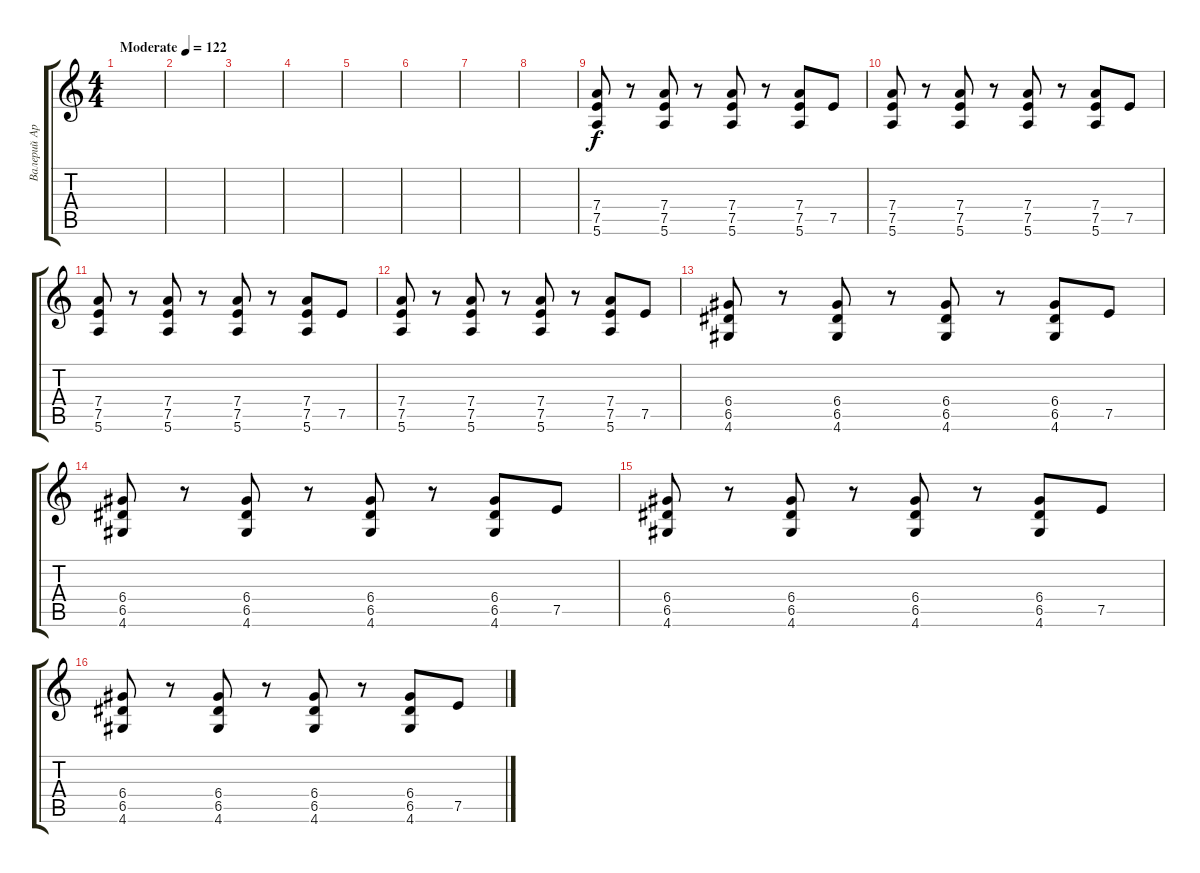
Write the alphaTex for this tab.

\track ("Валерий Аркадин" "Валерий Ар") {instrument distortionguitar}
\staff {score tabs}
\tuning (E4 B3 G3 D3 A2 E2) {hide}
\ts (4 4)
\tempo (122 "Moderate")
\clef g2
\ks c
|
|
|
|
|
|
|
|
(7.4 7.5 5.6).8 r.8 (7.4 7.5 5.6).8 r.8 (7.4 7.5 5.6).8 r.8 (7.4 7.5 5.6).8 7.5.8 |
(7.4 7.5 5.6).8 r.8 (7.4 7.5 5.6).8 r.8 (7.4 7.5 5.6).8 r.8 (7.4 7.5 5.6).8 7.5.8 |
(7.4 7.5 5.6).8 r.8 (7.4 7.5 5.6).8 r.8 (7.4 7.5 5.6).8 r.8 (7.4 7.5 5.6).8 7.5.8 |
(7.4 7.5 5.6).8 r.8 (7.4 7.5 5.6).8 r.8 (7.4 7.5 5.6).8 r.8 (7.4 7.5 5.6).8 7.5.8 |
(6.4 6.5 4.6).8 r.8 (6.4 6.5 4.6).8 r.8 (6.4 6.5 4.6).8 r.8 (6.4 6.5 4.6).8 7.5.8 |
(6.4 6.5 4.6).8 r.8 (6.4 6.5 4.6).8 r.8 (6.4 6.5 4.6).8 r.8 (6.4 6.5 4.6).8 7.5.8 |
(6.4 6.5 4.6).8 r.8 (6.4 6.5 4.6).8 r.8 (6.4 6.5 4.6).8 r.8 (6.4 6.5 4.6).8 7.5.8 |
(6.4 6.5 4.6).8 r.8 (6.4 6.5 4.6).8 r.8 (6.4 6.5 4.6).8 r.8 (6.4 6.5 4.6).8 7.5.8
